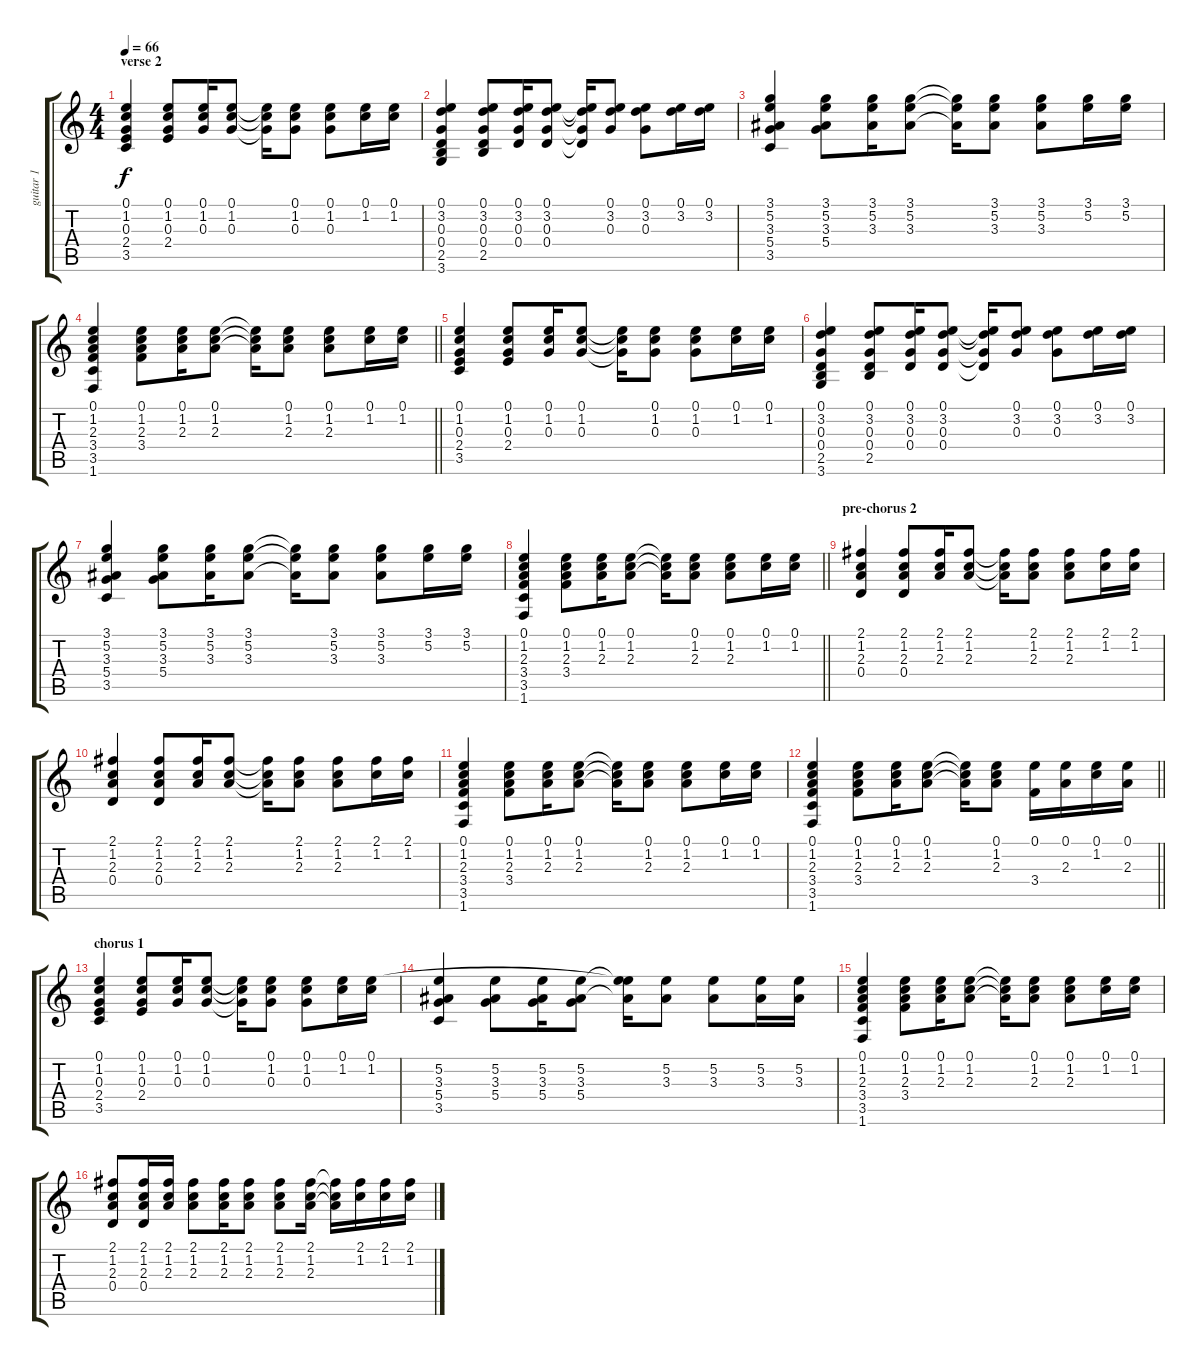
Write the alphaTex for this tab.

\track ("guitar 1" "guitar 1") {instrument acousticguitarsteel}
\staff {score tabs}
\tuning (E4 B3 G3 D3 A2 E2) {hide}
\ts (4 4)
\section ("" "verse 2")
\tempo 66
\clef g2
\ks c
(0.1 1.2 0.3 2.4 3.5).4{dy f} (0.1 1.2 0.3 2.4).8 (0.1 1.2 0.3).16 (0.1 1.2 0.3).8 (0.1{t} 1.2{t} 0.3{t}).16 (0.1 1.2 0.3).8 (0.1 1.2 0.3).8 (0.1 1.2).16 (0.1 1.2).16 |
(0.1 3.2 0.3 0.4 2.5 3.6).4 (0.1 3.2 0.3 0.4 2.5).8 (0.1 3.2 0.3 0.4).16 (0.1 3.2 0.3 0.4).8 (0.1{t} 3.2{t} 0.3{t} 0.4{t}).16 (0.1 3.2 0.3).8 (0.1 3.2 0.3).8 (0.1 3.2).16 (0.1 3.2).16 |
(3.1 5.2 3.3 5.4 3.5).4 (3.1 5.2 3.3 5.4).8 (3.1 5.2 3.3).16 (3.1 5.2 3.3).8 (3.1{t} 5.2{t} 3.3{t}).16 (3.1 5.2 3.3).8 (3.1 5.2 3.3).8 (3.1 5.2).16 (3.1 5.2).16 |
\barLineRight lightlight
(0.1 1.2 2.3 3.4 3.5 1.6).4 (0.1 1.2 2.3 3.4).8 (0.1 1.2 2.3).16 (0.1 1.2 2.3).8 (0.1{t} 1.2{t} 2.3{t}).16 (0.1 1.2 2.3).8 (0.1 1.2 2.3).8 (0.1 1.2).16 (0.1 1.2).16 |
(0.1 1.2 0.3 2.4 3.5).4 (0.1 1.2 0.3 2.4).8 (0.1 1.2 0.3).16 (0.1 1.2 0.3).8 (0.1{t} 1.2{t} 0.3{t}).16 (0.1 1.2 0.3).8 (0.1 1.2 0.3).8 (0.1 1.2).16 (0.1 1.2).16 |
(0.1 3.2 0.3 0.4 2.5 3.6).4 (0.1 3.2 0.3 0.4 2.5).8 (0.1 3.2 0.3 0.4).16 (0.1 3.2 0.3 0.4).8 (0.1{t} 3.2{t} 0.3{t} 0.4{t}).16 (0.1 3.2 0.3).8 (0.1 3.2 0.3).8 (0.1 3.2).16 (0.1 3.2).16 |
(3.1 5.2 3.3 5.4 3.5).4 (3.1 5.2 3.3 5.4).8 (3.1 5.2 3.3).16 (3.1 5.2 3.3).8 (3.1{t} 5.2{t} 3.3{t}).16 (3.1 5.2 3.3).8 (3.1 5.2 3.3).8 (3.1 5.2).16 (3.1 5.2).16 |
\barLineRight lightlight
(0.1 1.2 2.3 3.4 3.5 1.6).4 (0.1 1.2 2.3 3.4).8 (0.1 1.2 2.3).16 (0.1 1.2 2.3).8 (0.1{t} 1.2{t} 2.3{t}).16 (0.1 1.2 2.3).8 (0.1 1.2 2.3).8 (0.1 1.2).16 (0.1 1.2).16 |
\section ("" "pre-chorus 2")
(2.1 1.2 2.3 0.4).4 (2.1 1.2 2.3 0.4).8 (2.1 1.2 2.3).16 (2.1 1.2 2.3).8 (2.1{t} 1.2{t} 2.3{t}).16 (2.1 1.2 2.3).8 (2.1 1.2 2.3).8 (2.1 1.2).16 (2.1 1.2).16 |
(2.1 1.2 2.3 0.4).4 (2.1 1.2 2.3 0.4).8 (2.1 1.2 2.3).16 (2.1 1.2 2.3).8 (2.1{t} 1.2{t} 2.3{t}).16 (2.1 1.2 2.3).8 (2.1 1.2 2.3).8 (2.1 1.2).16 (2.1 1.2).16 |
(0.1 1.2 2.3 3.4 3.5 1.6).4 (0.1 1.2 2.3 3.4).8 (0.1 1.2 2.3).16 (0.1 1.2 2.3).8 (0.1{t} 1.2{t} 2.3{t}).16 (0.1 1.2 2.3).8 (0.1 1.2 2.3).8 (0.1 1.2).16 (0.1 1.2).16 |
\barLineRight lightlight
(0.1 1.2 2.3 3.4 3.5 1.6).4 (0.1 1.2 2.3 3.4).8 (0.1 1.2 2.3).16 (0.1 1.2 2.3).8 (0.1{t} 1.2{t} 2.3{t}).16 (0.1 1.2 2.3).8 (0.1 3.4).16 (0.1 2.3).16 (0.1 1.2).16 (0.1 2.3).16 |
\section ("" "chorus 1")
(0.1 1.2 0.3 2.4 3.5).4 (0.1 1.2 0.3 2.4).8 (0.1 1.2 0.3).16 (0.1 1.2 0.3).8 (0.1{t} 1.2{t} 0.3{t}).16 (0.1 1.2 0.3).8 (0.1 1.2 0.3).8 (0.1 1.2).16 (0.1 1.2).16 |
(5.2 3.3 5.4 3.5).4 (5.2 3.3 5.4).8 (5.2 3.3 5.4).16 (5.2 3.3 5.4).8 (0.1{t} 5.2{t} 3.3{t}).16 (5.2 3.3).8 (5.2 3.3).8 (5.2 3.3).16 (5.2 3.3).16 |
(0.1 1.2 2.3 3.4 3.5 1.6).4 (0.1 1.2 2.3 3.4).8 (0.1 1.2 2.3).16 (0.1 1.2 2.3).8 (0.1{t} 1.2{t} 2.3{t}).16 (0.1 1.2 2.3).8 (0.1 1.2 2.3).8 (0.1 1.2).16 (0.1 1.2).16 |
(2.1 1.2 2.3 0.4).8 (2.1 1.2 2.3 0.4).16 (2.1 1.2 2.3).16 (2.1 1.2 2.3).8 (2.1 1.2 2.3).16 (2.1 1.2 2.3).8 (2.1 1.2 2.3).8 (2.1 1.2 2.3).16 (2.1{t} 1.2{t} 2.3{t}).16 (2.1 1.2).16 (2.1 1.2).16 (2.1 1.2).16
